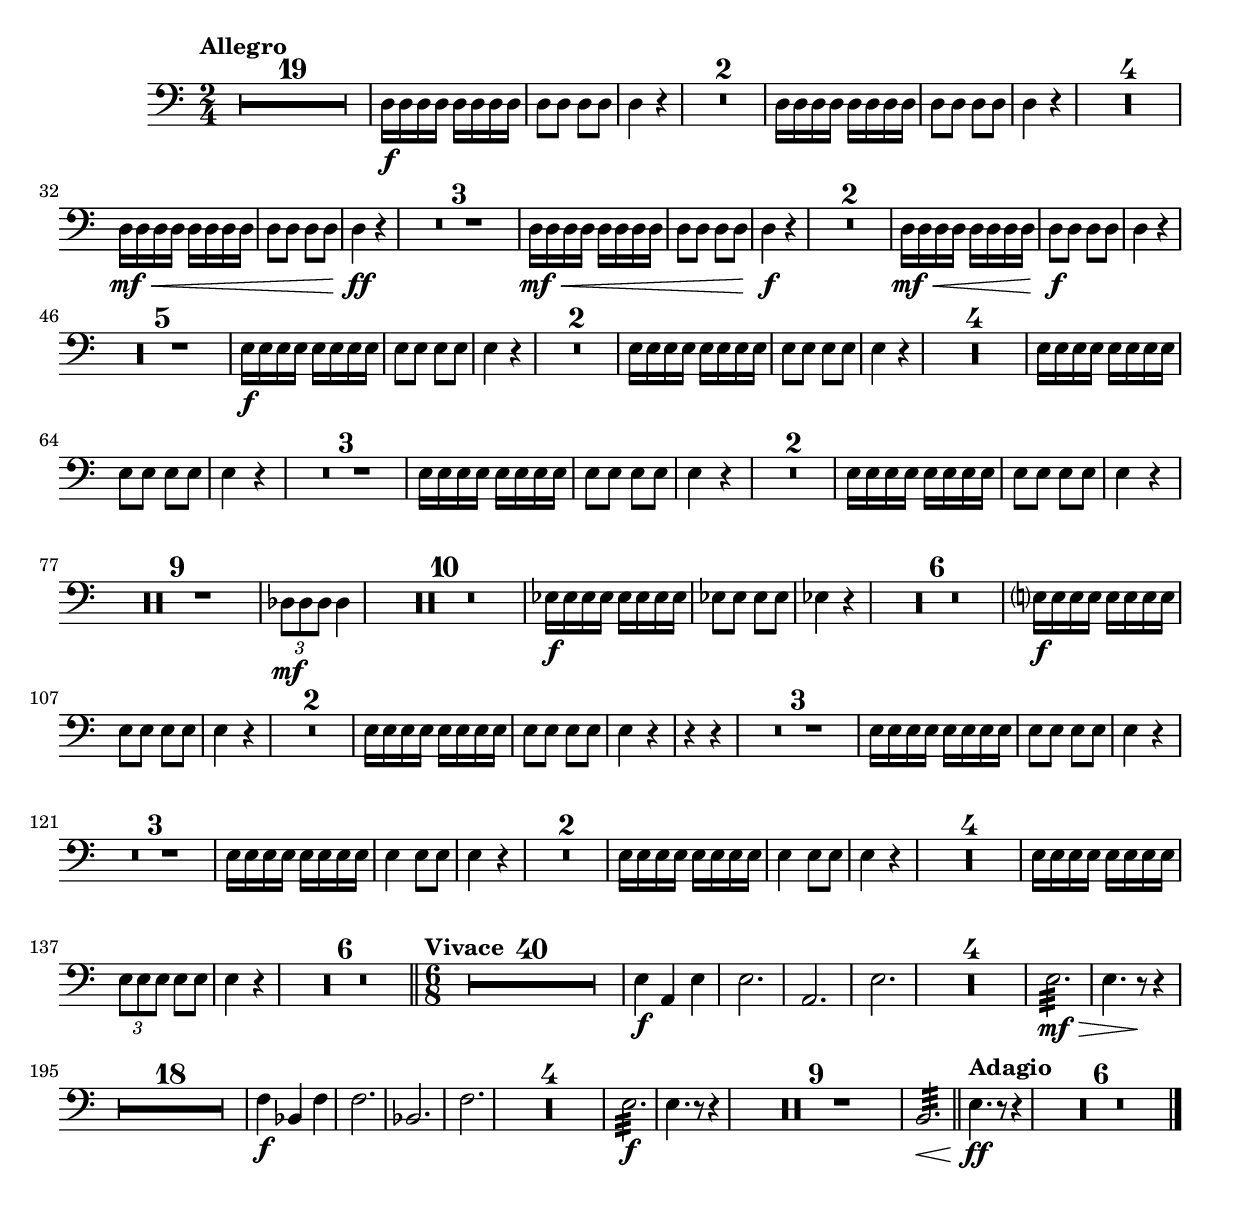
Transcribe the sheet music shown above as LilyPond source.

\version "2.12.0"
\score {  
    \relative c{
    \compressFullBarRests
    \clef bass
    %staffkeysig
    \key c \major 
    %bartimesig: 
    \time 2/4 
    \tempo "Allegro"
    R2 *19  | % 
    d16 \f d d d d d d d      | % 20
    d8 d d d      | % 21
    d4 r      | % 22
    R2 *2  | % 
    d16 d d d d d d d      | % 25
    d8 d d d      | % 26
    d4 r      | % 27
    R2 *4  | % 
    d16 \< \mf d d d d d d d      | % 32
    d8 d d d      | % 33
    d4 \! \ff r      | % 34
    R2 *3  | % 
    d16 \< \mf d d d d d d d      | % 38
    d8 d d d      | % 39
    d4 \! \f r      | % 40
    R2 *2  | % 
    d16 \< \mf d d d d d d d      | % 43
    d8 \! \f d d d      | % 44
    d4 r      | % 45
    R2 *5  | % 
    e16 \f e e e e e e e      | % 51
    e8 e e e      | % 52
    e4 r      | % 53
    R2 *2  | % 
    e16 e e e e e e e      | % 56
    e8 e e e      | % 57
    e4 r      | % 58
    R2 *4  | % 
    e16 e e e e e e e      | % 63
    e8 e e e      | % 64
    e4 r      | % 65
    R2 *3  | % 
    e16 e e e e e e e      | % 69
    e8 e e e      | % 70
    e4 r      | % 71
    R2 *2  | % 
    e16 e e e e e e e      | % 74
    e8 e e e      | % 75
    e4 r      | % 76
    R2 *9  | % 
    \times 2/3{des8 \mf des des  } des4      | % 86
    R2 *10  | % 
    ees16 \f ees ees ees ees ees ees ees      | % 97
    ees8 ees ees ees      | % 98
    ees4 r      | % 99
    R2 *6  | % 
    e?16 \f e e e e e e e      | % 106
    e8 e e e      | % 107
    e4 r      | % 108
    R2 *2  | % 
    e16 e e e e e e e      | % 111
    e8 e e e      | % 112
    e4 r      | % 113
    r r      | % 114
    R2 *3  | % 
    e16 e e e e e e e      | % 118
    e8 e e e      | % 119
    e4 r      | % 120
    R2 *3  | % 
    e16 e e e e e e e      | % 124
    e4 e8 e      | % 125
    e4 r      | % 126
    R2 *2  | % 
    e16 e e e e e e e      | % 129
    e4 e8 e      | % 130
    e4 r      | % 131
    R2 *4  | % 
    e16 e e e e e e e      | % 136
    \times 2/3{e8 e e  } e8 e      | % 137
    e4 r      | % 138
    R2 *6    \bar "||"     | % 144
    %bartimesig: 
    \time 6/8
    \tempo "Vivace"
    R2. *40     | % 145
    e4 \f a, e'      | % 185
    e2.      | % 186
    a,2.      | % 187
    e'2.      | % 188
    R2. *4     | % 189
    e2.:32  \> \mf      | % 193
    e4. r8 \! r4      | % 194
    R2. *18     | % 195
    f4 \f bes, f'      | % 213
    f2.      | % 214
    bes,2.      | % 215
    f'2.      | % 216
    R2. *4     | % 217
    e2.:32  \f      | % 221
    e4. r8 r4      | % 222
    R2. *9     | % 223
    b2.:32  \<    \bar "||"      | % 232
    \tempo "Adagio"
    e4. \! \ff r8 r4      | % 233
    R2. *6 \bar "|."     | % 234
}% end of last bar in partorvoice
}%% end of score-block 